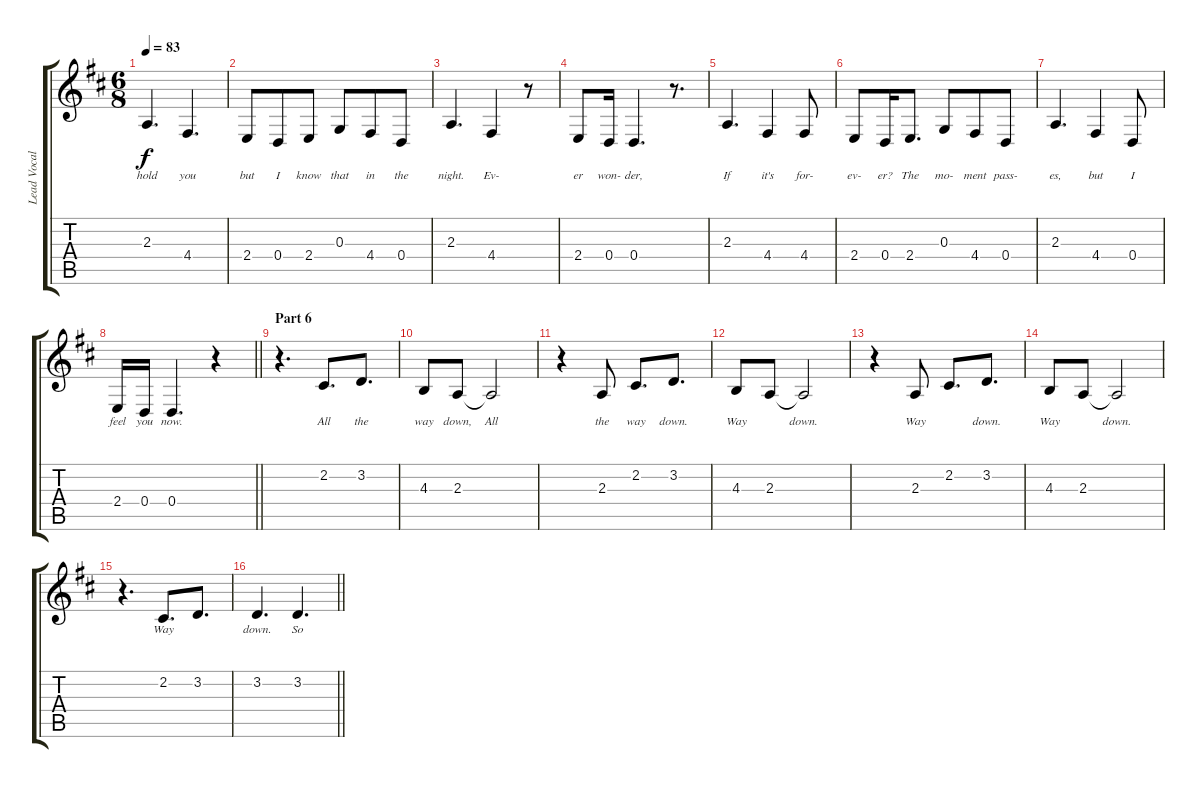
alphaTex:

\track ("Lead Vocals - Simon Neil" "Lead Vocal") {instrument altosax}
\staff {score tabs}
\tuning (E4 B3 G3 D3 A2 E2) {hide}
\ts (6 8)
\tempo 83
\clef g2
\ks d
2.3.4{d lyrics (0 "hold") lyrics (1 "") lyrics (2 "") lyrics (3 "") lyrics (4 "") dy f} 4.4.4{d lyrics (0 "you") lyrics (1 "") lyrics (2 "") lyrics (3 "") lyrics (4 "")} |
2.4.8{lyrics (0 "but") lyrics (1 "") lyrics (2 "") lyrics (3 "") lyrics (4 "")} 0.4.8{lyrics (0 "I") lyrics (1 "") lyrics (2 "") lyrics (3 "") lyrics (4 "")} 2.4.8{lyrics (0 "know") lyrics (1 "") lyrics (2 "") lyrics (3 "") lyrics (4 "")} 0.3.8{lyrics (0 "that") lyrics (1 "") lyrics (2 "") lyrics (3 "") lyrics (4 "")} 4.4.8{lyrics (0 "in") lyrics (1 "") lyrics (2 "") lyrics (3 "") lyrics (4 "")} 0.4.8{lyrics (0 "the") lyrics (1 "") lyrics (2 "") lyrics (3 "") lyrics (4 "")} |
2.3.4{d lyrics (0 "night.") lyrics (1 "") lyrics (2 "") lyrics (3 "") lyrics (4 "")} 4.4.4{lyrics (0 "Ev-") lyrics (1 "") lyrics (2 "") lyrics (3 "") lyrics (4 "")} r.8 |
2.4.8{lyrics (0 "er") lyrics (1 "") lyrics (2 "") lyrics (3 "") lyrics (4 "")} 0.4.16{lyrics (0 "won-") lyrics (1 "") lyrics (2 "") lyrics (3 "") lyrics (4 "")} 0.4.4{d lyrics (0 "der,") lyrics (1 "") lyrics (2 "") lyrics (3 "") lyrics (4 "")} r.8{d} |
2.3.4{d lyrics (0 "If") lyrics (1 "") lyrics (2 "") lyrics (3 "") lyrics (4 "")} 4.4.4{lyrics (0 "it's") lyrics (1 "") lyrics (2 "") lyrics (3 "") lyrics (4 "")} 4.4.8{lyrics (0 "for-") lyrics (1 "") lyrics (2 "") lyrics (3 "") lyrics (4 "")} |
2.4.8{lyrics (0 "ev-") lyrics (1 "") lyrics (2 "") lyrics (3 "") lyrics (4 "")} 0.4.16{lyrics (0 "er?") lyrics (1 "") lyrics (2 "") lyrics (3 "") lyrics (4 "")} 2.4.8{d lyrics (0 "The") lyrics (1 "") lyrics (2 "") lyrics (3 "") lyrics (4 "")} 0.3.8{lyrics (0 "mo-") lyrics (1 "") lyrics (2 "") lyrics (3 "") lyrics (4 "")} 4.4.8{lyrics (0 "ment") lyrics (1 "") lyrics (2 "") lyrics (3 "") lyrics (4 "")} 0.4.8{lyrics (0 "pass-") lyrics (1 "") lyrics (2 "") lyrics (3 "") lyrics (4 "")} |
2.3.4{d lyrics (0 "es,") lyrics (1 "") lyrics (2 "") lyrics (3 "") lyrics (4 "")} 4.4.4{lyrics (0 "but") lyrics (1 "") lyrics (2 "") lyrics (3 "") lyrics (4 "")} 0.4.8{lyrics (0 "I") lyrics (1 "") lyrics (2 "") lyrics (3 "") lyrics (4 "")} |
\barLineRight lightlight
2.4.16{lyrics (0 "feel") lyrics (1 "") lyrics (2 "") lyrics (3 "") lyrics (4 "")} 0.4.16{lyrics (0 "you") lyrics (1 "") lyrics (2 "") lyrics (3 "") lyrics (4 "")} 0.4.4{d lyrics (0 "now.") lyrics (1 "") lyrics (2 "") lyrics (3 "") lyrics (4 "")} r.4 |
\section ("" "Part 6")
r.4{d} 2.2.8{d lyrics (0 "All") lyrics (1 "") lyrics (2 "") lyrics (3 "") lyrics (4 "")} 3.2.8{d lyrics (0 "the") lyrics (1 "") lyrics (2 "") lyrics (3 "") lyrics (4 "")} |
4.3.8{lyrics (0 "way") lyrics (1 "") lyrics (2 "") lyrics (3 "") lyrics (4 "")} 2.3.8{lyrics (0 "down,") lyrics (1 "") lyrics (2 "") lyrics (3 "") lyrics (4 "")} 2.3{t}.2{lyrics (0 "All") lyrics (1 "") lyrics (2 "") lyrics (3 "") lyrics (4 "")} |
r.4 2.3.8{lyrics (0 "the") lyrics (1 "") lyrics (2 "") lyrics (3 "") lyrics (4 "")} 2.2.8{d lyrics (0 "way") lyrics (1 "") lyrics (2 "") lyrics (3 "") lyrics (4 "")} 3.2.8{d lyrics (0 "down.") lyrics (1 "") lyrics (2 "") lyrics (3 "") lyrics (4 "")} |
4.3.8{lyrics (0 "Way") lyrics (1 "") lyrics (2 "") lyrics (3 "") lyrics (4 "")} 2.3.8{lyrics (0 "") lyrics (1 "") lyrics (2 "") lyrics (3 "") lyrics (4 "")} 2.3{t}.2{lyrics (0 "down.") lyrics (1 "") lyrics (2 "") lyrics (3 "") lyrics (4 "")} |
r.4 2.3.8{lyrics (0 "Way") lyrics (1 "") lyrics (2 "") lyrics (3 "") lyrics (4 "")} 2.2.8{d lyrics (0 "") lyrics (1 "") lyrics (2 "") lyrics (3 "") lyrics (4 "")} 3.2.8{d lyrics (0 "down.") lyrics (1 "") lyrics (2 "") lyrics (3 "") lyrics (4 "")} |
4.3.8{lyrics (0 "Way") lyrics (1 "") lyrics (2 "") lyrics (3 "") lyrics (4 "")} 2.3.8{lyrics (0 "") lyrics (1 "") lyrics (2 "") lyrics (3 "") lyrics (4 "")} 2.3{t}.2{lyrics (0 "down.") lyrics (1 "") lyrics (2 "") lyrics (3 "") lyrics (4 "")} |
r.4{d} 2.2.8{d lyrics (0 "Way") lyrics (1 "") lyrics (2 "") lyrics (3 "") lyrics (4 "")} 3.2.8{d lyrics (0 "") lyrics (1 "") lyrics (2 "") lyrics (3 "") lyrics (4 "")} |
\barLineRight lightlight
3.2.4{d lyrics (0 "down.") lyrics (1 "") lyrics (2 "") lyrics (3 "") lyrics (4 "")} 3.2.4{d lyrics (0 "So") lyrics (1 "") lyrics (2 "") lyrics (3 "") lyrics (4 "")}
